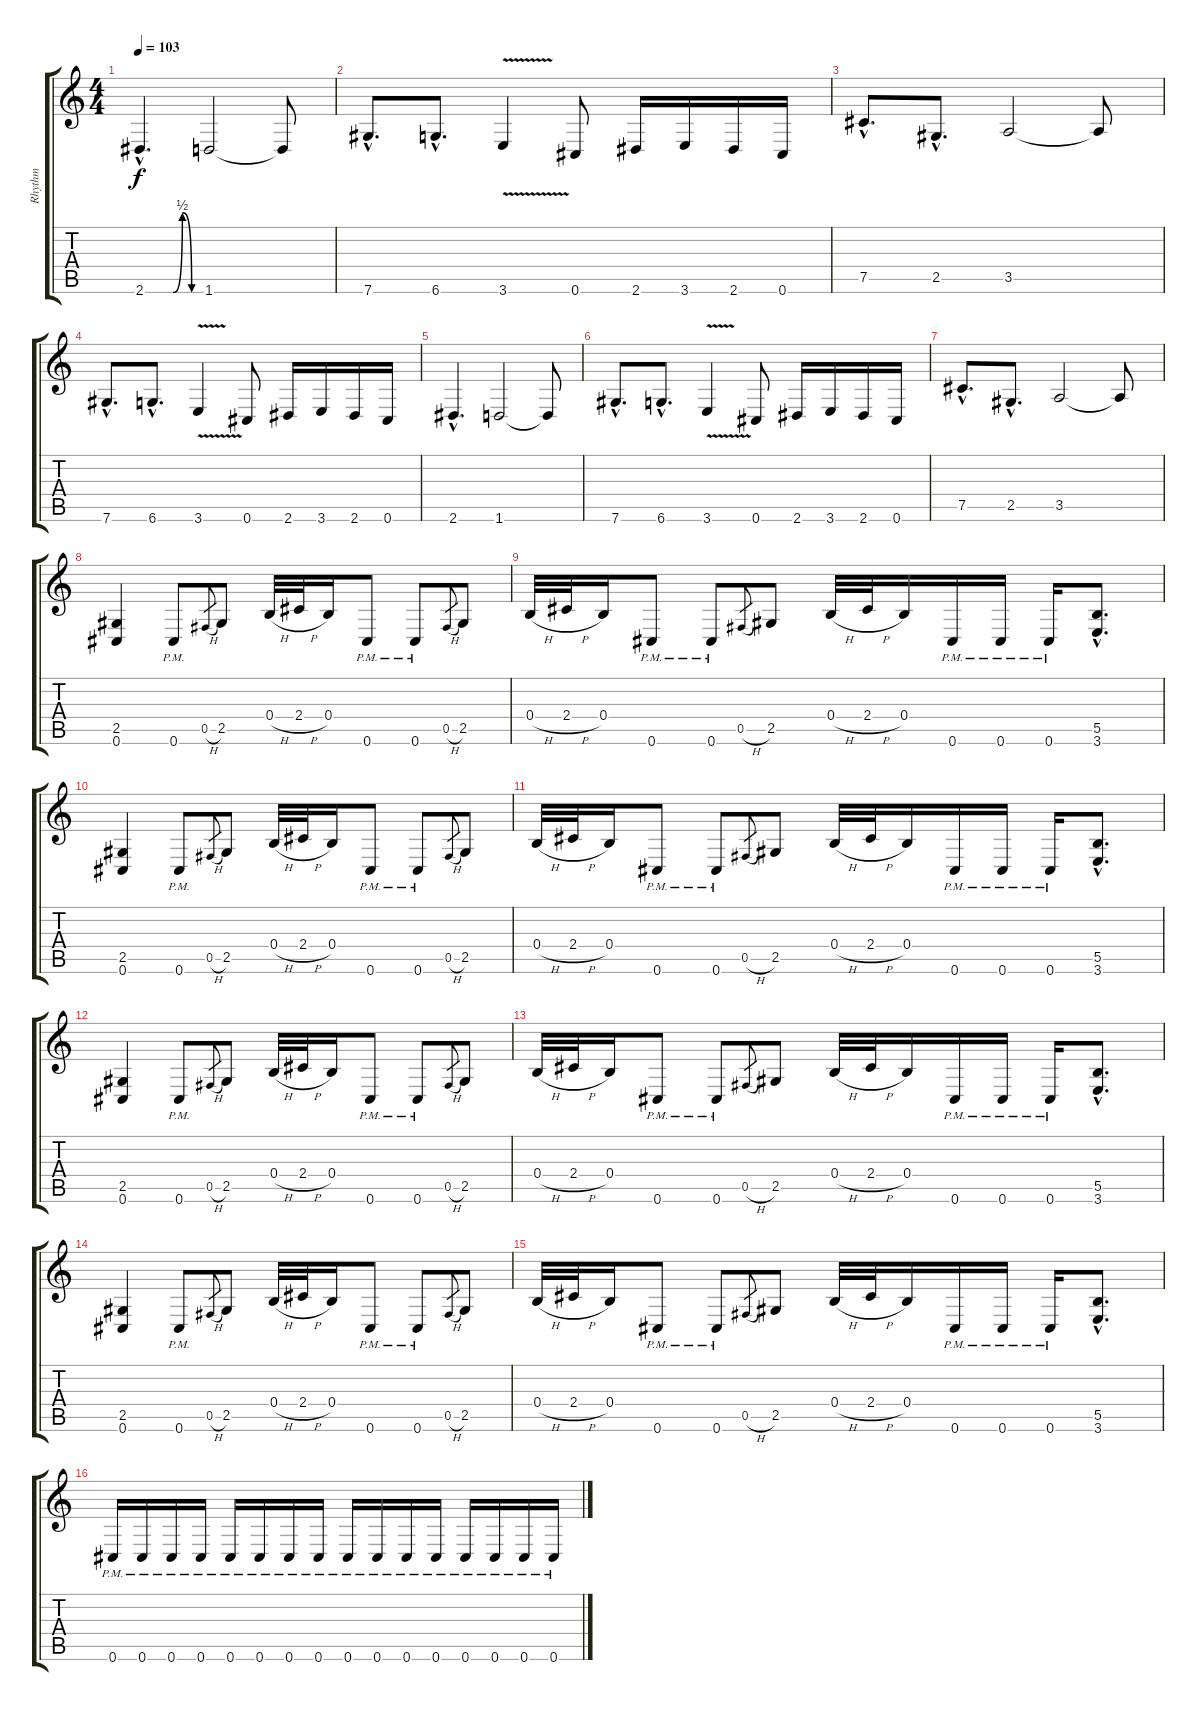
\track ("Rhythm" "Rhythm") {instrument distortionguitar}
\staff {score tabs}
\tuning (Db4 Ab3 E3 B2 Gb2 Db2) {hide}
\ts (4 4)
\tempo 103
\clef g2
\ks c
2.6{be (custom 0 0 20 0 30 0 40 2 50 0 60 0) hac}.4{d dy f} 1.6.2 1.6{t}.8 |
7.6{hac}.8{d} 6.6{hac}.8{d} 3.6{v}.4 0.6.8 2.6.16 3.6.16 2.6.16 0.6.16 |
7.5{hac}.8{d} 2.5{hac}.8{d} 3.5.2 3.5{t}.8 |
7.6{hac}.8{d} 6.6{hac}.8{d} 3.6{v}.4 0.6.8 2.6.16 3.6.16 2.6.16 0.6.16 |
2.6{hac}.4{d} 1.6.2 1.6{t}.8 |
7.6{hac}.8{d} 6.6{hac}.8{d} 3.6{v}.4 0.6.8 2.6.16 3.6.16 2.6.16 0.6.16 |
7.5{hac}.8{d} 2.5{hac}.8{d} 3.5.2 3.5{t}.8 |
(2.5 0.6).4 0.6{pm}.8 0.5{h}.8{gr} 2.5.8 0.4{h}.32 2.4{h}.32 0.4.16 0.6{pm}.8 0.6{pm}.8 0.5{h}.8{gr} 2.5.8 |
0.4{h}.32 2.4{h}.32 0.4.16 0.6{pm}.8 0.6{pm}.8 0.5{h}.8{gr} 2.5.8 0.4{h}.32 2.4{h}.32 0.4.16 0.6{pm}.16 0.6{pm}.16 0.6{pm}.16 (5.5{hac} 3.6{hac}).8{d} |
(2.5 0.6).4 0.6{pm}.8 0.5{h}.8{gr} 2.5.8 0.4{h}.32 2.4{h}.32 0.4.16 0.6{pm}.8 0.6{pm}.8 0.5{h}.8{gr} 2.5.8 |
0.4{h}.32 2.4{h}.32 0.4.16 0.6{pm}.8 0.6{pm}.8 0.5{h}.8{gr} 2.5.8 0.4{h}.32 2.4{h}.32 0.4.16 0.6{pm}.16 0.6{pm}.16 0.6{pm}.16 (5.5{hac} 3.6{hac}).8{d} |
(2.5 0.6).4 0.6{pm}.8 0.5{h}.8{gr} 2.5.8 0.4{h}.32 2.4{h}.32 0.4.16 0.6{pm}.8 0.6{pm}.8 0.5{h}.8{gr} 2.5.8 |
0.4{h}.32 2.4{h}.32 0.4.16 0.6{pm}.8 0.6{pm}.8 0.5{h}.8{gr} 2.5.8 0.4{h}.32 2.4{h}.32 0.4.16 0.6{pm}.16 0.6{pm}.16 0.6{pm}.16 (5.5{hac} 3.6{hac}).8{d} |
(2.5 0.6).4 0.6{pm}.8 0.5{h}.8{gr} 2.5.8 0.4{h}.32 2.4{h}.32 0.4.16 0.6{pm}.8 0.6{pm}.8 0.5{h}.8{gr} 2.5.8 |
0.4{h}.32 2.4{h}.32 0.4.16 0.6{pm}.8 0.6{pm}.8 0.5{h}.8{gr} 2.5.8 0.4{h}.32 2.4{h}.32 0.4.16 0.6{pm}.16 0.6{pm}.16 0.6{pm}.16 (5.5{hac} 3.6{hac}).8{d} |
0.6{pm}.16 0.6{pm}.16 0.6{pm}.16 0.6{pm}.16 0.6{pm}.16 0.6{pm}.16 0.6{pm}.16 0.6{pm}.16 0.6{pm}.16 0.6{pm}.16 0.6{pm}.16 0.6{pm}.16 0.6{pm}.16 0.6{pm}.16 0.6{pm}.16 0.6{pm}.16
